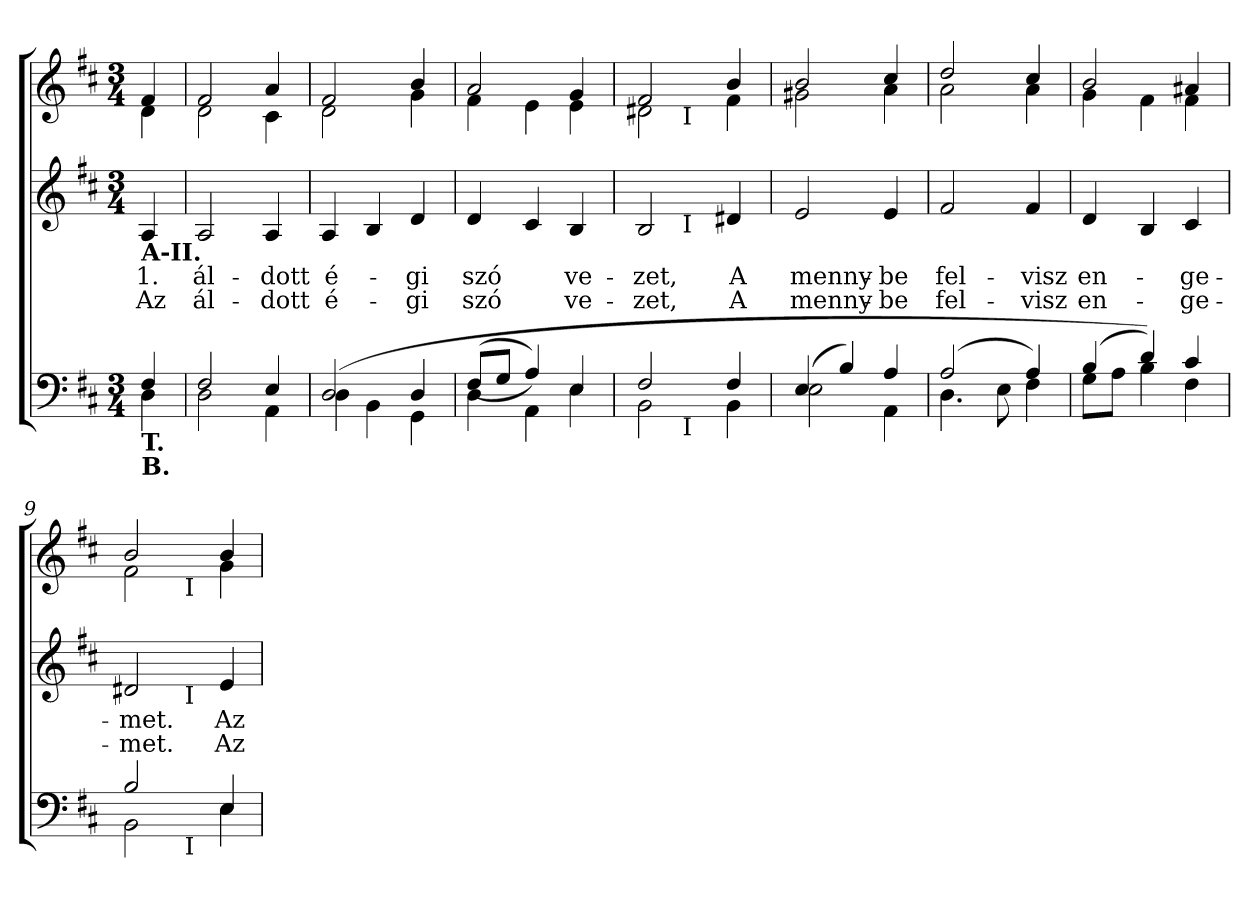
**kern	**kern	**text	**text	**kern
*part3	*part2	*part2	*part2	*part1
*staff3	*staff2	*staff2	*staff2	*staff1
*clefF4	*clefG2	*	*	*clefG2
*k[f#c#]	*k[f#c#]	*	*	*k[f#c#]
*b:	*b:	*	*	*b:
*M3/4	*M3/4	*	*	*M3/4
=1	=1	=1	=1	=1
*^	*	*	*	*
!	!	!	!	!	!LO:TX:a:B:t=Allegretto
!	!	!	!	!	!LO:TX:b:B:t=S.
!	!	!	!	!	!LO:TX:b:B:t=A-I.
!	!	!LO:TX:b:B:t=A-II.	!	!	!
!LO:TX:b:B:t=T.	!	!	!	!	!
!LO:TX:b:B:t=B.	!	!	!	!	!
!	!	!	!LO:LY:b	!LO:LY:a	!
*	*	*	*	*	*^
4F#/	4D\	4A/	1.	Az	4f#/	4d\
=2	=2	=2	=2	=2	=2	=2
!	!	!	!LO:LY:b	!LO:LY:a	!	!
2F#/	2D\	2A/	ál-	ál-	2f#/	2d\
!	!	!	!LO:LY:b	!LO:LY:a	!	!
4E/	4AA\	4A/	-dott	-dott	4a/	4c#\
=3	=3	=3	=3	=3	=3	=3
!	!	!	!LO:LY:b	!LO:LY:a	!	!
(>2D/	4D\	4A/	é-	é-	2f#/	2d\
.	4BB\	4B/)	.	.	.	.
!	!	!	!LO:LY:b	!LO:LY:a	!	!
4D/	4GG\	4d/	-gi	-gi	4b/	4g\
=4	=4	=4	=4	=4	=4	=4
!	!	!	!LO:LY:b	!LO:LY:a	!	!
(<(>8F#/L	4D\	4d/	szó	szó	(>2a/	4f#\
8G/J	.	.	.	.	.	.
4A/))	4AA\	4c#/)	.	.	.	4e\
!	!	!	!LO:LY:b	!LO:LY:a	!	!
4E/	4E\	4B/	ve-	ve-	4g/	4e\
*	*	*	*	*	*v	*v
=5	=5	=5	=5	=5	=5
*	*	*	*	*	*^
!	!	!	!LO:LY:b	!LO:LY:a	!	!
*	*^	*^	*	*	*	*^
2F#/	2BB\	4ryy	2B/	4ryy	-zet,	-zet,	2f#/	2d#X\	4ryy
!	!	!	!	!	!	!	!	!	!LO:TX:b:t=I
!	!	!	!	!LO:TX:b:t=I	!	!	!	!	!
!	!	!LO:TX:b:t=I	!	!	!	!	!	!	!
.	.	2ryy	.	2ryy	.	.	.	.	2ryy
!	!	!	!	!	!LO:LY:b	!LO:LY:a	!	!	!
4F#/	4BB\	.	4d#X/	.	A	A	4b/	4f#\	.
*	*v	*v	*	*	*	*	*v	*v	*v
*	*	*v	*v	*	*	*
=6	=6	=6	=6	=6	=6
*	*^	*^	*	*	*^
*	*	*	*	*	*	*	*	*^
!	!	!	!	!	!LO:LY:b	!LO:LY:a	!	!	!
*	*v	*v	*	*	*	*	*	*v	*v
*	*	*v	*v	*	*	*	*
(>4E/	2E\	2e/	menny-	menny-	2b/	2g#X\
4B/)	.	.	.	.	.	.
!	!	!	!LO:LY:b	!LO:LY:a	!	!
4A/	4AA\	4e/	-be	-be	4cc#/	4a\
!!LO:LB:g=z	!!
=7	=7	=7	=7	=7	=7	=7
!	!	!	!LO:LY:b	!LO:LY:a	!	!
(<2A/	4.D\	2f#/	fel-	fel-	2dd/	2a\
.	8E\	.	.	.	.	.
!	!	!	!LO:LY:b	!LO:LY:a	!	!
4A/)	4F#\	4f#/	-visz	-visz	4cc#/	4a\
=8	=8	=8	=8	=8	=8	=8
!	!	!	!LO:LY:b	!LO:LY:a	!	!
(<4B/	8G\L	4d/	en-	en-	(>2b/	4g\
.	8A\J	.	.	.	.	.
4d/))	4B\	4B/	.	.	.	4f#\
!	!	!	!LO:LY:b	!LO:LY:a	!	!
4c#/	4F#\	4c#/	-ge-	-ge-	4a#X/	4f#\
*	*	*	*	*	*v	*v
=9	=9	=9	=9	=9	=9
*	*	*	*	*	*^
!	!	!	!LO:LY:b	!LO:LY:a	!	!
*	*^	*^	*	*	*	*^
2B/	2BB\	4ryy	2d#X/	4ryy	-met.	-met.	2b/	2f#\	4ryy
.	.	16ryy	.	16ryy	.	.	.	.	16ryy
!	!	!	!	!	!	!	!	!	!LO:TX:b:t=I
!	!	!	!	!LO:TX:b:t=I	!	!	!	!	!
!	!	!LO:TX:b:t=I	!	!	!	!	!	!	!
.	.	4..ryy	.	4..ryy	.	.	.	.	4..ryy
!	!	!	!	!	!LO:LY:b	!LO:LY:a	!	!	!
4E/	4E\	.	4e/	.	Az	Az	4b/	4g\	.
*v	*v	*v	*	*	*	*	*v	*v	*v
*	*v	*v	*	*	*
=	=	=	=	=
*-	*-	*-	*-	*-
